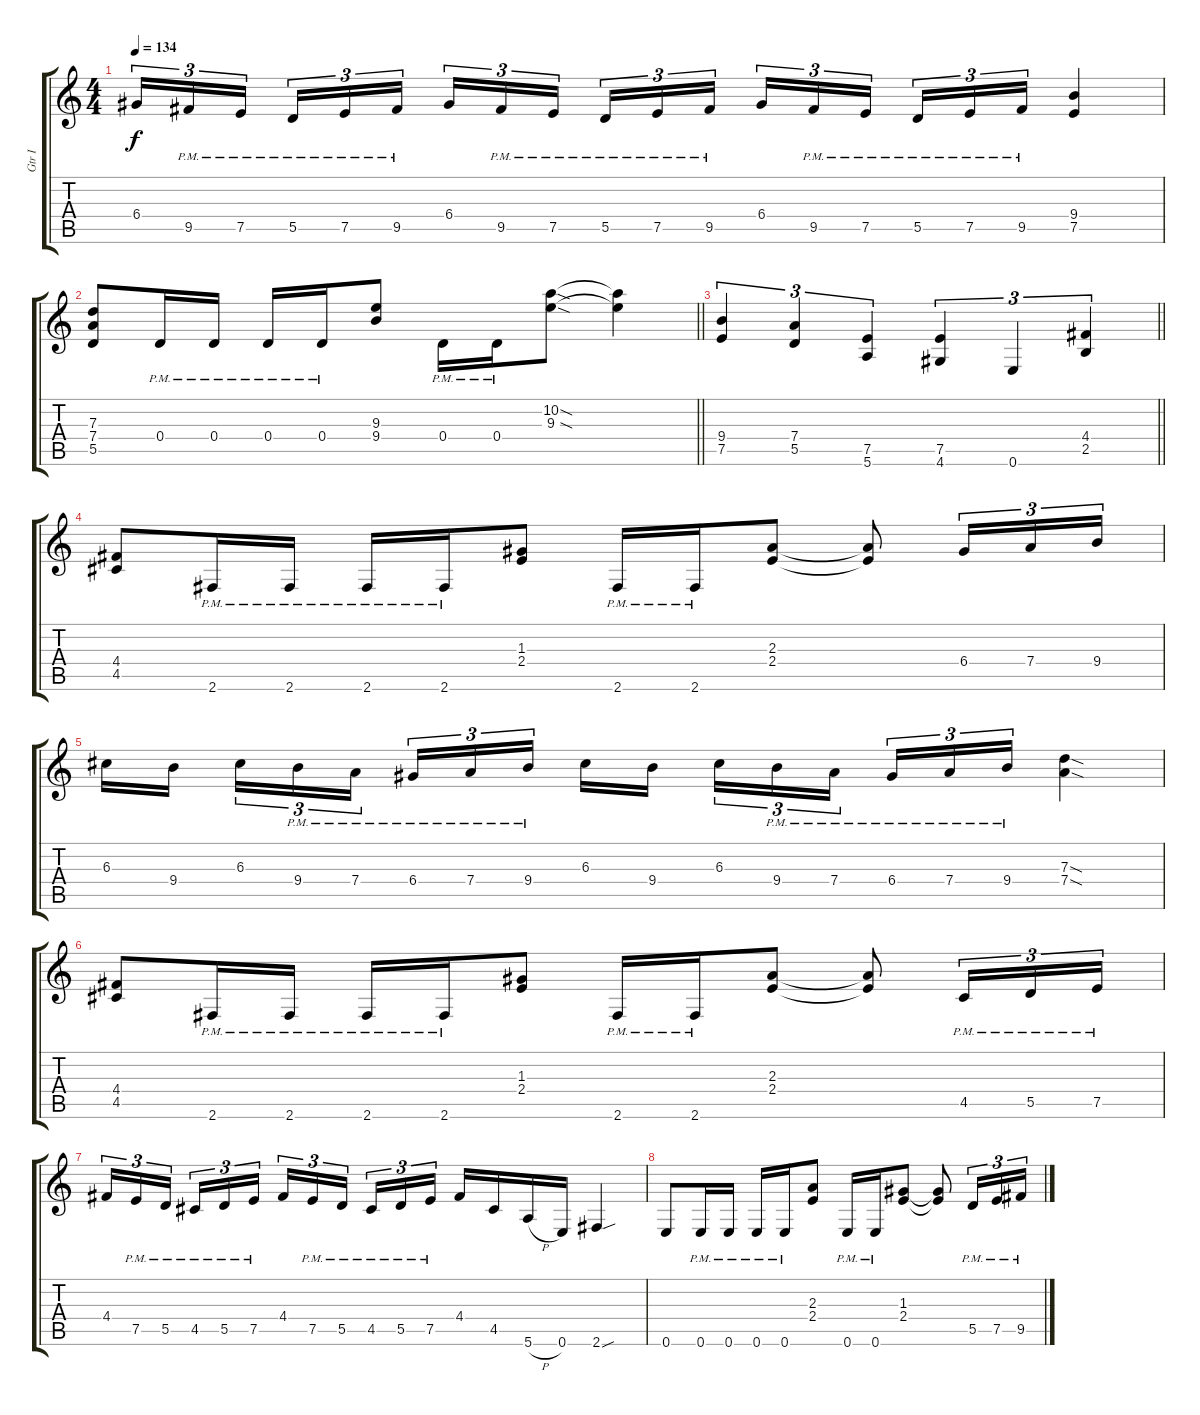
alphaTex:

\track ("Gtr I" "Gtr I") {instrument overdrivenguitar}
\staff {score tabs}
\tuning (E4 B3 G3 D3 A2 E2) {hide}
\ts (4 4)
\tempo 134
\clef g2
\ks c
6.4.16{tu (3 2) dy f} 9.5{pm}.16{tu (3 2)} 7.5{pm}.16{tu (3 2)} 5.5{pm}.16{tu (3 2)} 7.5{pm}.16{tu (3 2)} 9.5{pm}.16{tu (3 2)} 6.4.16{tu (3 2)} 9.5{pm}.16{tu (3 2)} 7.5{pm}.16{tu (3 2)} 5.5{pm}.16{tu (3 2)} 7.5{pm}.16{tu (3 2)} 9.5{pm}.16{tu (3 2)} 6.4.16{tu (3 2)} 9.5{pm}.16{tu (3 2)} 7.5{pm}.16{tu (3 2)} 5.5{pm}.16{tu (3 2)} 7.5{pm}.16{tu (3 2)} 9.5{pm}.16{tu (3 2)} (9.4 7.5).4 |
\barLineRight lightlight
(7.3 7.4 5.5).8 0.4{pm}.16 0.4{pm}.16 0.4{pm}.16 0.4{pm}.16 (9.3 9.4).8 0.4{pm}.16 0.4{pm}.16 (10.2{sod} 9.3{sod}).8 (10.2{t} 9.3{t}).4 |
\barLineRight lightlight
(9.4 7.5).4{tu (3 2)} (7.4 5.5).4{tu (3 2)} (7.5 5.6).4{tu (3 2)} (7.5 4.6).4{tu (3 2)} 0.6.4{tu (3 2)} (4.4 2.5).4{tu (3 2)} |
(4.4 4.5).8 2.6{pm}.16 2.6{pm}.16 2.6{pm}.16 2.6{pm}.16 (1.3 2.4).8 2.6{pm}.16 2.6{pm}.16 (2.3 2.4).8 (2.3{t} 2.4{t}).8 6.4.16{tu (3 2)} 7.4.16{tu (3 2)} 9.4.16{tu (3 2)} |
6.3.16 9.4.16 6.3.16{tu (3 2)} 9.4{pm}.16{tu (3 2)} 7.4{pm}.16{tu (3 2)} 6.4{pm}.16{tu (3 2)} 7.4{pm}.16{tu (3 2)} 9.4{pm}.16{tu (3 2)} 6.3.16 9.4.16 6.3.16{tu (3 2)} 9.4{pm}.16{tu (3 2)} 7.4{pm}.16{tu (3 2)} 6.4{pm}.16{tu (3 2)} 7.4{pm}.16{tu (3 2)} 9.4{pm}.16{tu (3 2)} (7.3{sod} 7.4{sod}).4 |
(4.4 4.5).8 2.6{pm}.16 2.6{pm}.16 2.6{pm}.16 2.6{pm}.16 (1.3 2.4).8 2.6{pm}.16 2.6{pm}.16 (2.3 2.4).8 (2.3{t} 2.4{t}).8 4.5{pm}.16{tu (3 2)} 5.5{pm}.16{tu (3 2)} 7.5{pm}.16{tu (3 2)} |
4.4.16{tu (3 2)} 7.5{pm}.16{tu (3 2)} 5.5{pm}.16{tu (3 2)} 4.5{pm}.16{tu (3 2)} 5.5{pm}.16{tu (3 2)} 7.5{pm}.16{tu (3 2)} 4.4.16{tu (3 2)} 7.5{pm}.16{tu (3 2)} 5.5{pm}.16{tu (3 2)} 4.5{pm}.16{tu (3 2)} 5.5{pm}.16{tu (3 2)} 7.5{pm}.16{tu (3 2)} 4.4.16 4.5.16 5.6{h}.16 0.6.16 2.6{sou}.4 |
0.6.8 0.6{pm}.16 0.6{pm}.16 0.6{pm}.16 0.6{pm}.16 (2.3 2.4).8 0.6{pm}.16 0.6{pm}.16 (1.3 2.4).8 (1.3{t} 2.4{t}).8 5.5{pm}.16{tu (3 2)} 7.5{pm}.16{tu (3 2)} 9.5{pm}.16{tu (3 2)}
